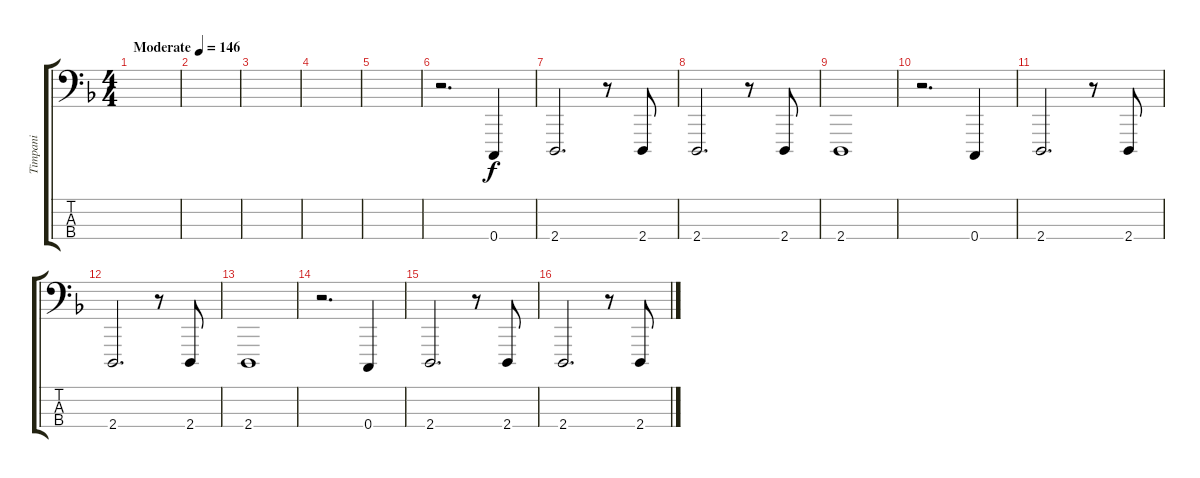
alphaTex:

\track ("Timpani" "Timpani") {instrument timpani}
\staff {score tabs}
\tuning (A2 D2 G1 C1) {hide}
\ts (4 4)
\tempo (146 "Moderate")
\clef f4
\ks dminor
|
|
|
|
|
r.2{d} 0.4.4 |
2.4.2{d} r.8 2.4.8 |
2.4.2{d} r.8 2.4.8 |
2.4.1 |
r.2{d} 0.4.4 |
2.4.2{d} r.8 2.4.8 |
2.4.2{d} r.8 2.4.8 |
2.4.1 |
r.2{d} 0.4.4 |
2.4.2{d} r.8 2.4.8 |
2.4.2{d} r.8 2.4.8
